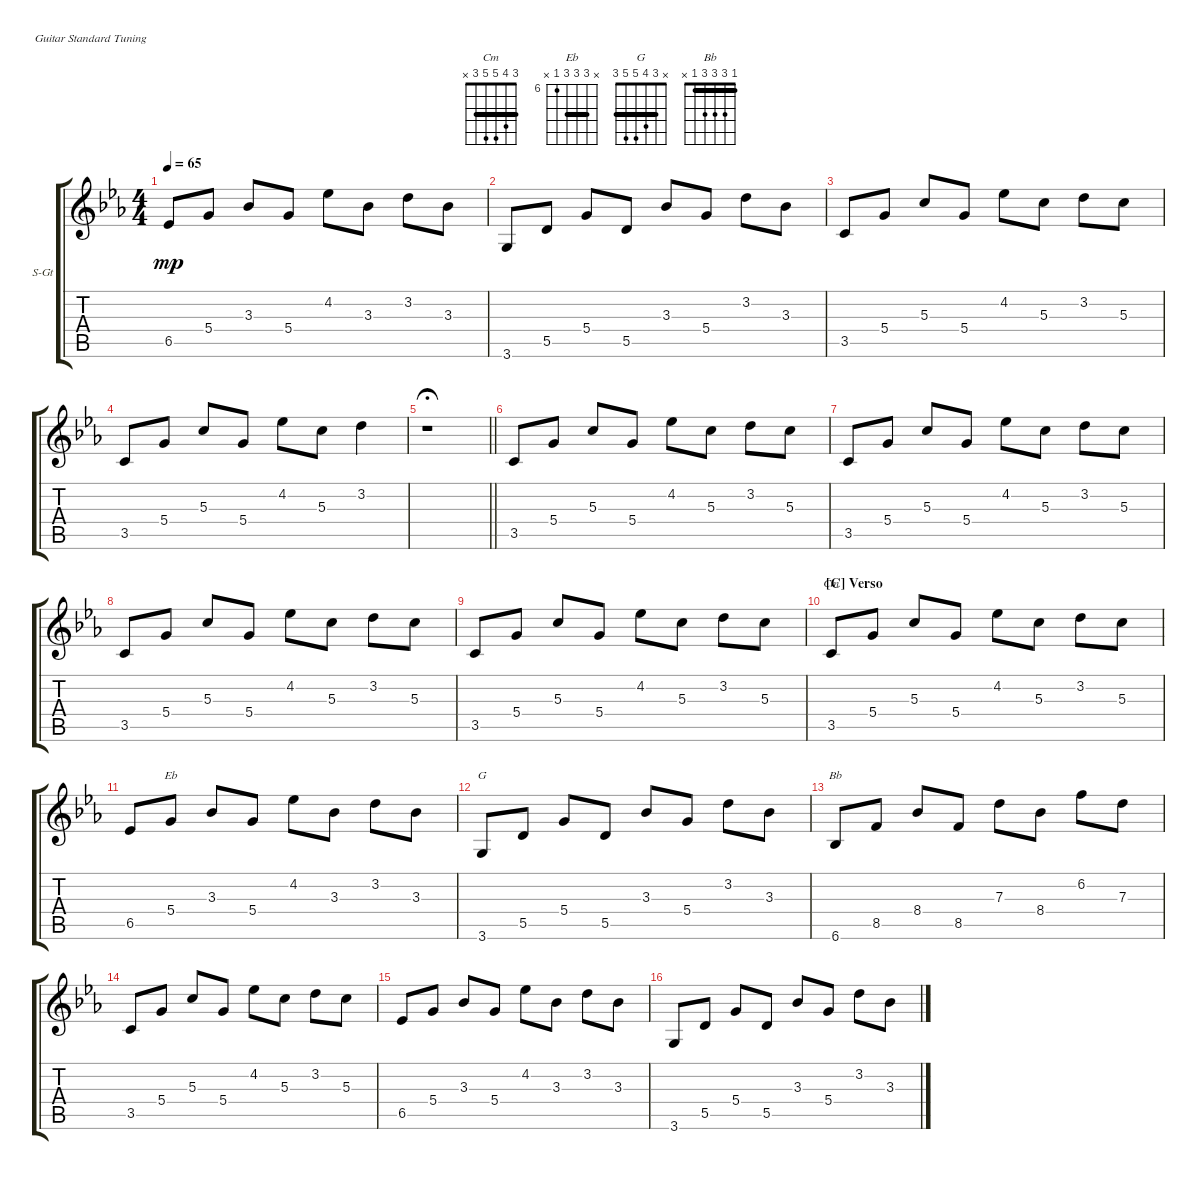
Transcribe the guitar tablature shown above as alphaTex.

\defaultSystemsLayout 4
\bracketExtendMode groupsimilarinstruments
\firstSystemTrackNameOrientation horizontal
\otherSystemsTrackNameOrientation horizontal
\track ("Guitar Base 1" "S-Gt") {multiBarRest instrument acousticguitarsteel}
\staff {score tabs}
\tuning (E4 B3 G3 D3 A2 E2)
\chord ("Cm" 3 4 5 5 3 x) {barre 3}
\chord ("Eb" x 8 8 8 6 x) {firstfret 6 barre (8 8)}
\chord ("G" x 3 4 5 5 3) {barre 3}
\chord ("Bb" 1 3 3 3 1 x) {barre 1}
\ts (4 4)
\tempo 65
\clef g2
\ks cminor
6.5.8{dy mp} 5.4.8 3.3.8 5.4.8 4.2.8 3.3.8 3.2.8 3.3.8 |
3.6.8 5.5.8 5.4.8 5.5.8 3.3.8 5.4.8 3.2.8 3.3.8 |
3.5.8 5.4.8 5.3.8 5.4.8 4.2.8 5.3.8 3.2.8 5.3.8 |
3.5.8 5.4.8 5.3.8 5.4.8 4.2.8 5.3.8 3.2.4 |
\barLineRight lightlight
r.1{fermata (medium 0.5)} |
3.5.8 5.4.8 5.3.8 5.4.8 4.2.8 5.3.8 3.2.8 5.3.8 |
3.5.8 5.4.8 5.3.8 5.4.8 4.2.8 5.3.8 3.2.8 5.3.8 |
3.5.8 5.4.8 5.3.8 5.4.8 4.2.8 5.3.8 3.2.8 5.3.8 |
3.5.8 5.4.8 5.3.8 5.4.8 4.2.8 5.3.8 3.2.8 5.3.8 |
\section ("C" "Verso")
3.5.8{ch "Cm"} 5.4.8 5.3.8 5.4.8 4.2.8 5.3.8 3.2.8 5.3.8 |
6.5.8 5.4.8{ch "Eb"} 3.3.8 5.4.8 4.2.8 3.3.8 3.2.8 3.3.8 |
3.6.8{ch "G"} 5.5.8 5.4.8 5.5.8 3.3.8 5.4.8 3.2.8 3.3.8 |
6.6.8{ch "Bb"} 8.5.8 8.4.8 8.5.8 7.3.8 8.4.8 6.2.8 7.3.8 |
3.5.8 5.4.8 5.3.8 5.4.8 4.2.8 5.3.8 3.2.8 5.3.8 |
6.5.8 5.4.8 3.3.8 5.4.8 4.2.8 3.3.8 3.2.8 3.3.8 |
3.6.8 5.5.8 5.4.8 5.5.8 3.3.8 5.4.8 3.2.8 3.3.8
